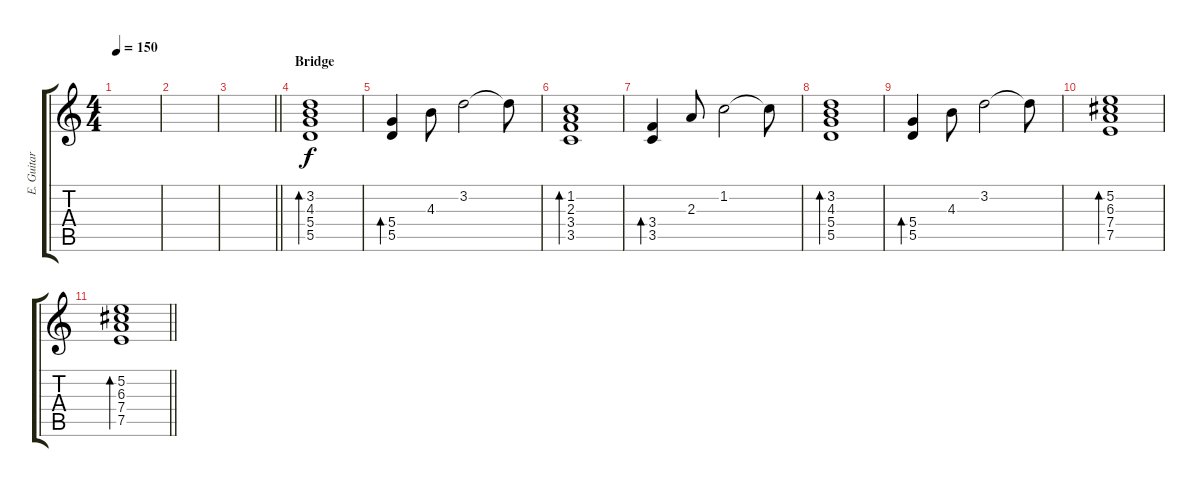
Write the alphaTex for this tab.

\track ("E. Guitar II" "E. Guitar ") {instrument distortionguitar}
\staff {score tabs}
\tuning (E4 B3 G3 D3 A2 E2) {hide}
\ts (4 4)
\tempo 150
\clef g2
\ks c
|
|
\barLineRight lightlight
|
\section ("" "Bridge")
(3.2 4.3 5.4 5.5).1{bd 480 instrument electricguitarjazz} |
(5.4 5.5).4{bd 480} 4.3.8 3.2.2 3.2{t}.8 |
(1.2 2.3 3.4 3.5).1{bd 480} |
(3.4 3.5).4{bd 480} 2.3.8 1.2.2 1.2{t}.8 |
(3.2 4.3 5.4 5.5).1{bd 480} |
(5.4 5.5).4{bd 480} 4.3.8 3.2.2 3.2{t}.8 |
(5.2 6.3 7.4 7.5).1{bd 480} |
\barLineRight lightlight
(5.2 6.3 7.4 7.5).1{bd 480}
